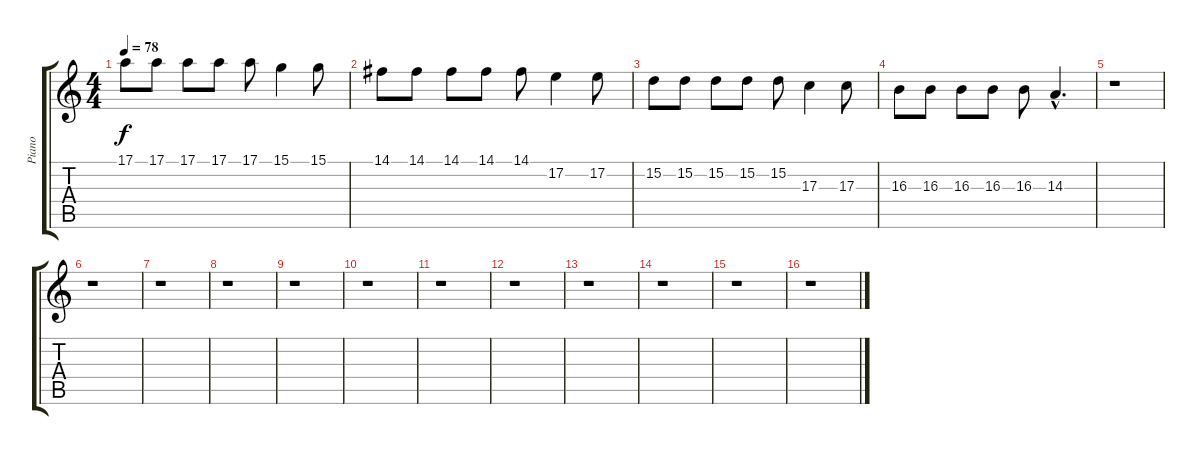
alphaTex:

\track ("Piano" "Piano") {instrument acousticgrandpiano}
\staff {score tabs}
\tuning (E4 B3 G3 D3 A2 E2) {hide}
\ts (4 4)
\tempo 78
\clef g2
\ks c
17.1.8{dy f} 17.1.8 17.1.8 17.1.8 17.1.8 15.1.4 15.1.8 |
14.1.8 14.1.8 14.1.8 14.1.8 14.1.8 17.2.4 17.2.8 |
15.2.8 15.2.8 15.2.8 15.2.8 15.2.8 17.3.4 17.3.8 |
16.3.8 16.3.8 16.3.8 16.3.8 16.3.8 14.3{hac}.4{d} |
r.1 |
r.1 |
r.1 |
r.1 |
r.1 |
r.1 |
r.1 |
r.1 |
r.1 |
r.1 |
r.1 |
r.1
